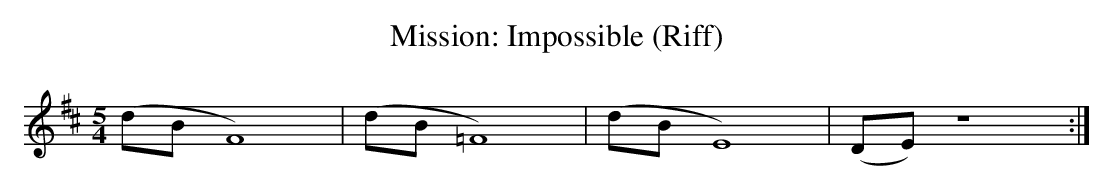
X:1
T:Mission: Impossible (Riff)
M:5/4
L:1/4
K:D
(d/2B/2 F4) | (d/2B/2 =F4) | (d/2B/2 E4) | (D/2E/2) z4 :|
